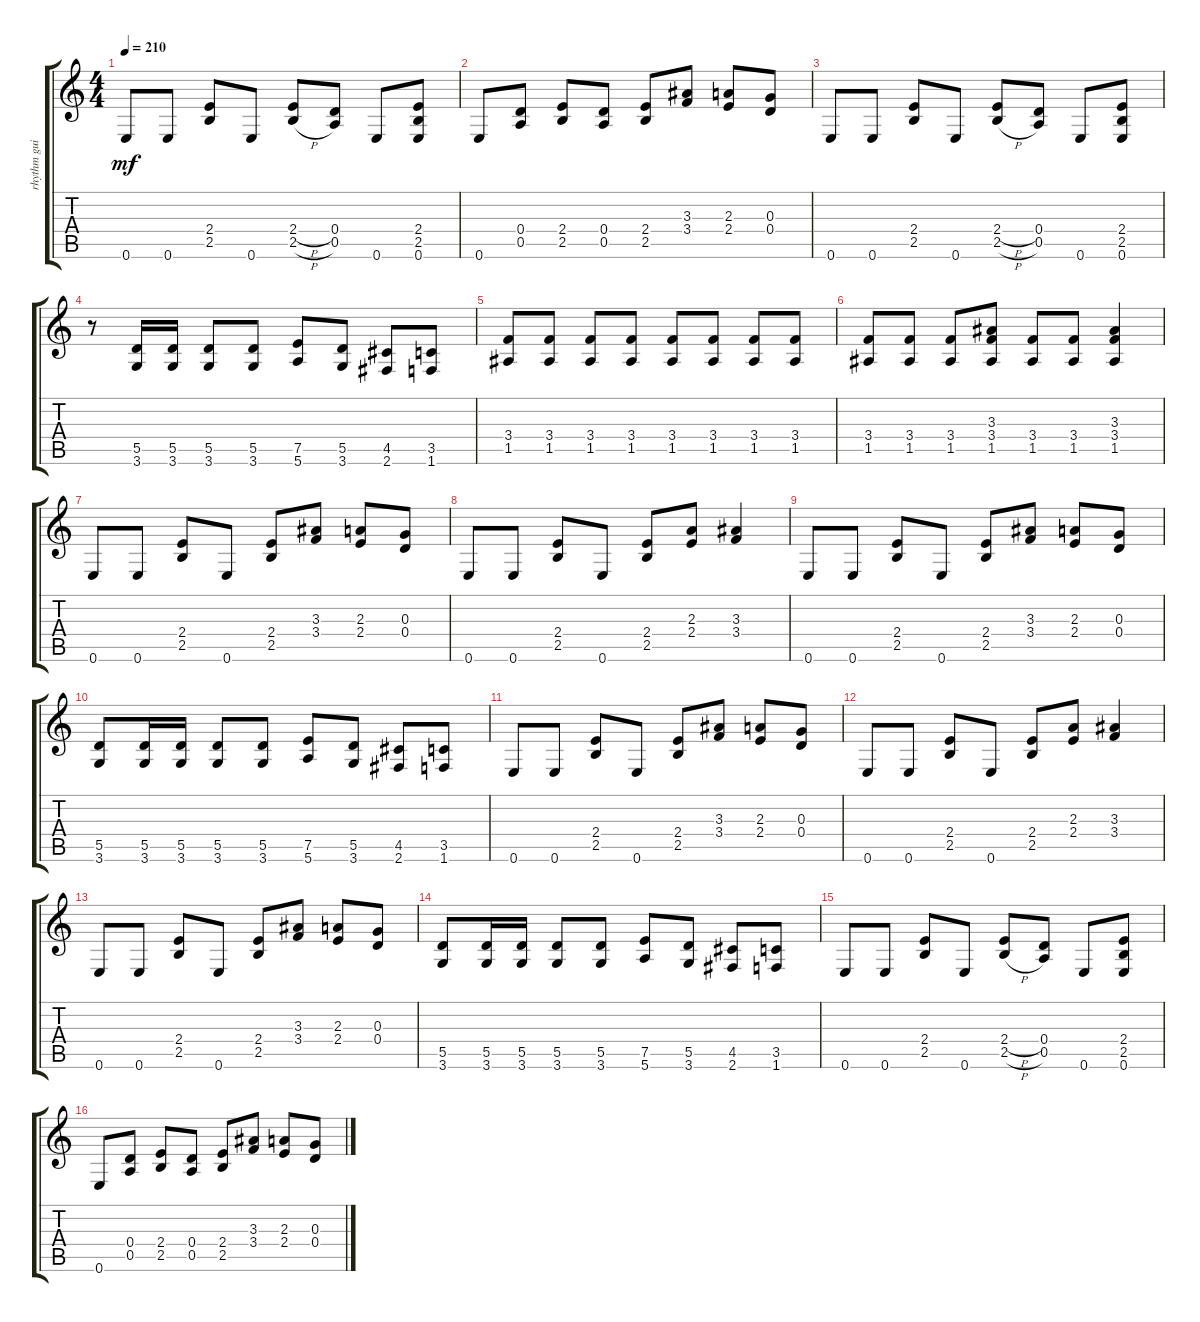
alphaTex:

\track ("rhythm guitar I" "rhythm gui") {instrument distortionguitar}
\staff {score tabs}
\tuning (E4 B3 G3 D3 A2 E2) {hide}
\ts (4 4)
\tempo 210
\clef g2
\ks c
0.6.8{dy mf} 0.6.8 (2.4 2.5).8 0.6.8 (2.4{h} 2.5{h}).8 (0.4 0.5).8 0.6.8 (2.4 2.5 0.6).8 |
0.6.8 (0.4 0.5).8 (2.4 2.5).8 (0.4 0.5).8 (2.4 2.5).8 (3.3 3.4).8 (2.3 2.4).8 (0.3 0.4).8 |
0.6.8 0.6.8 (2.4 2.5).8 0.6.8 (2.4{h} 2.5{h}).8 (0.4 0.5).8 0.6.8 (2.4 2.5 0.6).8 |
r.8 (5.5 3.6).16 (5.5 3.6).16 (5.5 3.6).8 (5.5 3.6).8 (7.5 5.6).8 (5.5 3.6).8 (4.5 2.6).8 (3.5 1.6).8 |
(3.4 1.5).8 (3.4 1.5).8 (3.4 1.5).8 (3.4 1.5).8 (3.4 1.5).8 (3.4 1.5).8 (3.4 1.5).8 (3.4 1.5).8 |
(3.4 1.5).8 (3.4 1.5).8 (3.4 1.5).8 (3.3 3.4 1.5).8 (3.4 1.5).8 (3.4 1.5).8 (3.3 3.4 1.5).4 |
0.6.8 0.6.8 (2.4 2.5).8 0.6.8 (2.4 2.5).8 (3.3 3.4).8 (2.3 2.4).8 (0.3 0.4).8 |
0.6.8 0.6.8 (2.4 2.5).8 0.6.8 (2.4 2.5).8 (2.3 2.4).8 (3.3 3.4).4 |
0.6.8 0.6.8 (2.4 2.5).8 0.6.8 (2.4 2.5).8 (3.3 3.4).8 (2.3 2.4).8 (0.3 0.4).8 |
(5.5 3.6).8 (5.5 3.6).16 (5.5 3.6).16 (5.5 3.6).8 (5.5 3.6).8 (7.5 5.6).8 (5.5 3.6).8 (4.5 2.6).8 (3.5 1.6).8 |
0.6.8 0.6.8 (2.4 2.5).8 0.6.8 (2.4 2.5).8 (3.3 3.4).8 (2.3 2.4).8 (0.3 0.4).8 |
0.6.8 0.6.8 (2.4 2.5).8 0.6.8 (2.4 2.5).8 (2.3 2.4).8 (3.3 3.4).4 |
0.6.8 0.6.8 (2.4 2.5).8 0.6.8 (2.4 2.5).8 (3.3 3.4).8 (2.3 2.4).8 (0.3 0.4).8 |
(5.5 3.6).8 (5.5 3.6).16 (5.5 3.6).16 (5.5 3.6).8 (5.5 3.6).8 (7.5 5.6).8 (5.5 3.6).8 (4.5 2.6).8 (3.5 1.6).8 |
0.6.8 0.6.8 (2.4 2.5).8 0.6.8 (2.4{h} 2.5{h}).8 (0.4 0.5).8 0.6.8 (2.4 2.5 0.6).8 |
0.6.8 (0.4 0.5).8 (2.4 2.5).8 (0.4 0.5).8 (2.4 2.5).8 (3.3 3.4).8 (2.3 2.4).8 (0.3 0.4).8
